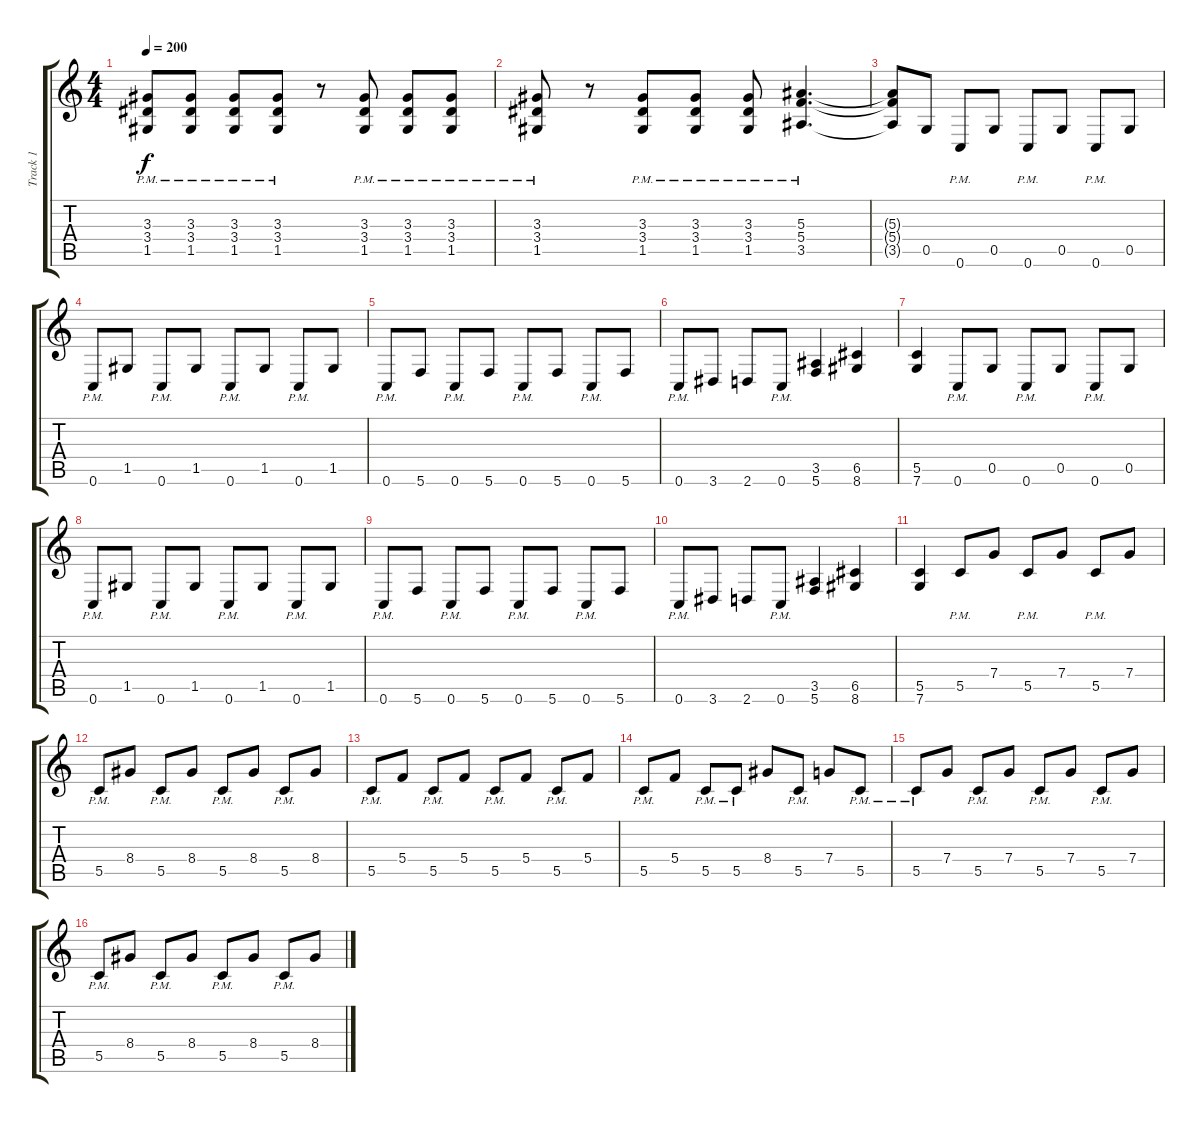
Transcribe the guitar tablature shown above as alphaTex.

\track ("Track 1" "Track 1") {instrument overdrivenguitar}
\staff {score tabs}
\tuning (C4 A3 F3 C3 G2 C2) {hide}
\ts (4 4)
\tempo 200
\clef g2
\ks c
(3.3{pm} 3.4{pm} 1.5{pm}).8{dy f} (3.3{pm} 3.4{pm} 1.5{pm}).8 (3.3{pm} 3.4{pm} 1.5{pm}).8 (3.3{pm} 3.4{pm} 1.5{pm}).8 r.8 (3.3{pm} 3.4{pm} 1.5{pm}).8 (3.3{pm} 3.4{pm} 1.5{pm}).8 (3.3{pm} 3.4{pm} 1.5{pm}).8 |
(3.3{pm} 3.4{pm} 1.5{pm}).8 r.8 (3.3{pm} 3.4{pm} 1.5{pm}).8 (3.3{pm} 3.4{pm} 1.5{pm}).8 (3.3 3.4{pm} 1.5{pm}).8 (5.3 5.4{pm} 3.5{pm}).4{d} |
(5.3{t} 5.4{t} 3.5{t}).8 0.5.8 0.6{pm}.8 0.5.8 0.6{pm}.8 0.5.8 0.6{pm}.8 0.5.8 |
0.6{pm}.8 1.5.8 0.6{pm}.8 1.5.8 0.6{pm}.8 1.5.8 0.6{pm}.8 1.5.8 |
0.6{pm}.8 5.6.8 0.6{pm}.8 5.6.8 0.6{pm}.8 5.6.8 0.6{pm}.8 5.6.8 |
0.6{pm}.8 3.6.8 2.6.8 0.6{pm}.8 (3.5 5.6).4 (6.5 8.6).4 |
(5.5 7.6).4 0.6{pm}.8 0.5.8 0.6{pm}.8 0.5.8 0.6{pm}.8 0.5.8 |
0.6{pm}.8 1.5.8 0.6{pm}.8 1.5.8 0.6{pm}.8 1.5.8 0.6{pm}.8 1.5.8 |
0.6{pm}.8 5.6.8 0.6{pm}.8 5.6.8 0.6{pm}.8 5.6.8 0.6{pm}.8 5.6.8 |
0.6{pm}.8 3.6.8 2.6.8 0.6{pm}.8 (3.5 5.6).4 (6.5 8.6).4 |
(5.5 7.6).4 5.5{pm}.8 7.4.8 5.5{pm}.8 7.4.8 5.5{pm}.8 7.4.8 |
5.5{pm}.8 8.4.8 5.5{pm}.8 8.4.8 5.5{pm}.8 8.4.8 5.5{pm}.8 8.4.8 |
5.5{pm}.8 5.4.8 5.5{pm}.8 5.4.8 5.5{pm}.8 5.4.8 5.5{pm}.8 5.4.8 |
5.5{pm}.8 5.4.8 5.5{pm}.8 5.5{pm}.8 8.4.8 5.5{pm}.8 7.4.8 5.5{pm}.8 |
5.5{pm}.8 7.4.8 5.5{pm}.8 7.4.8 5.5{pm}.8 7.4.8 5.5{pm}.8 7.4.8 |
5.5{pm}.8 8.4.8 5.5{pm}.8 8.4.8 5.5{pm}.8 8.4.8 5.5{pm}.8 8.4.8
